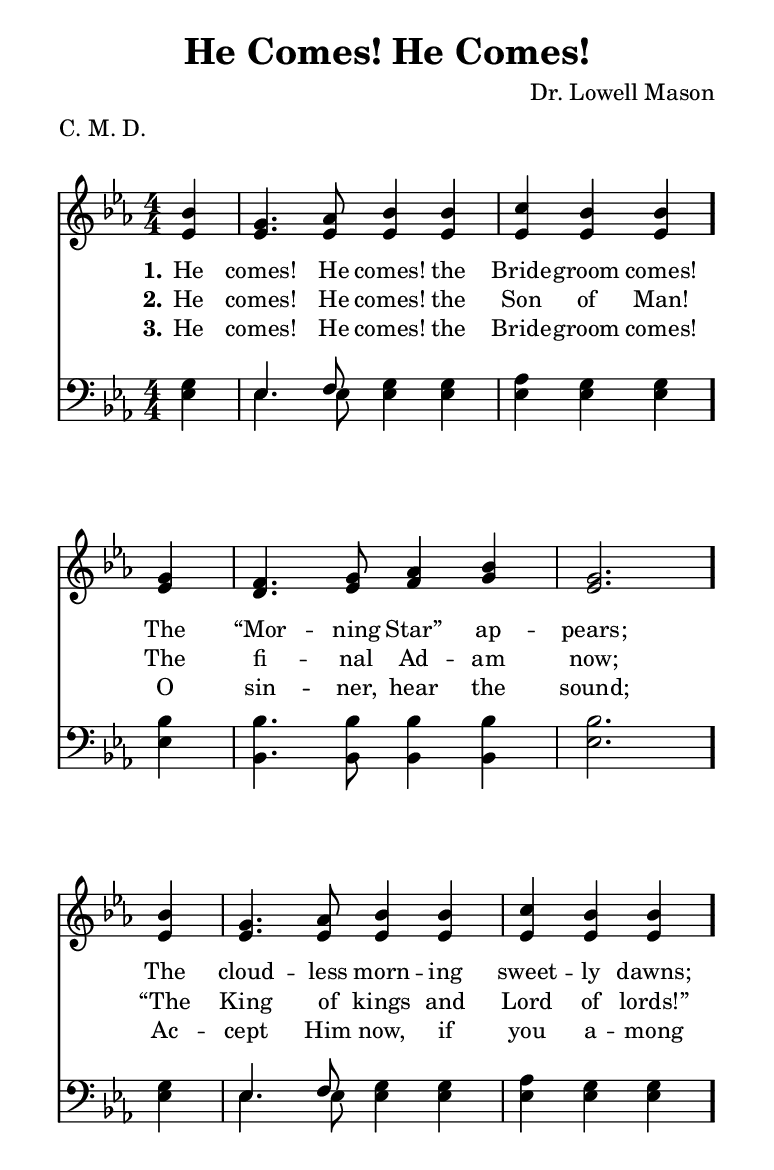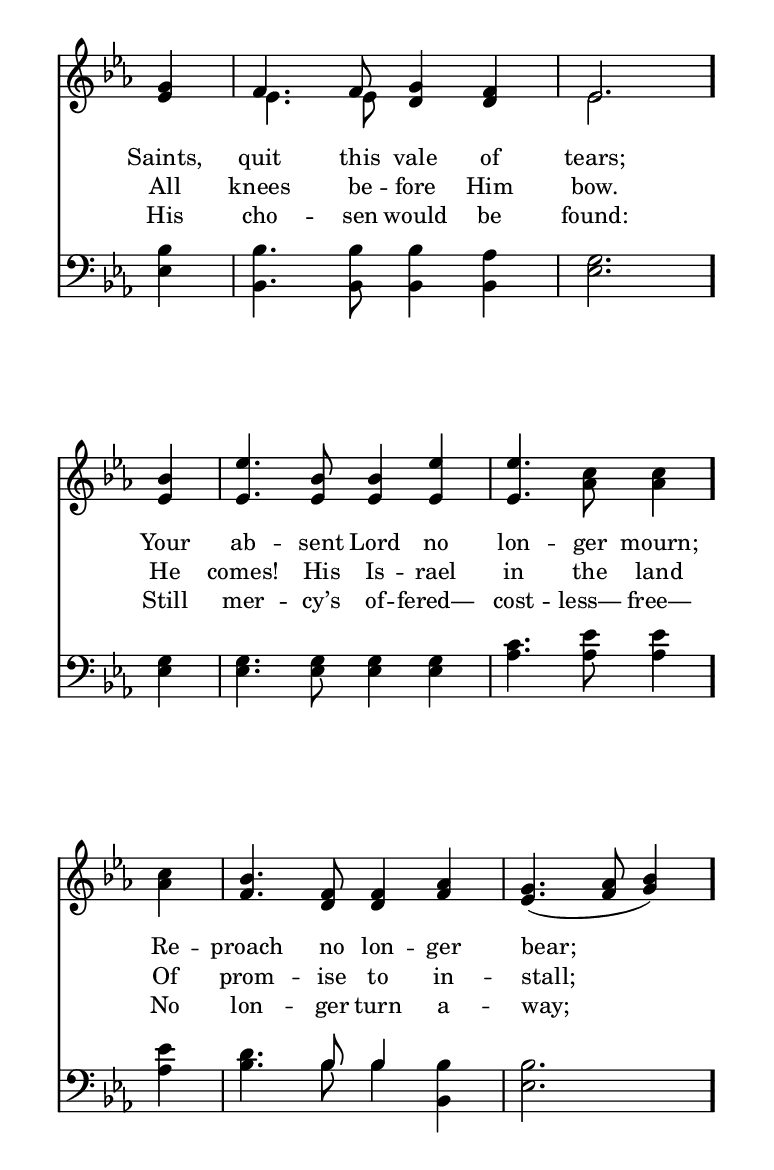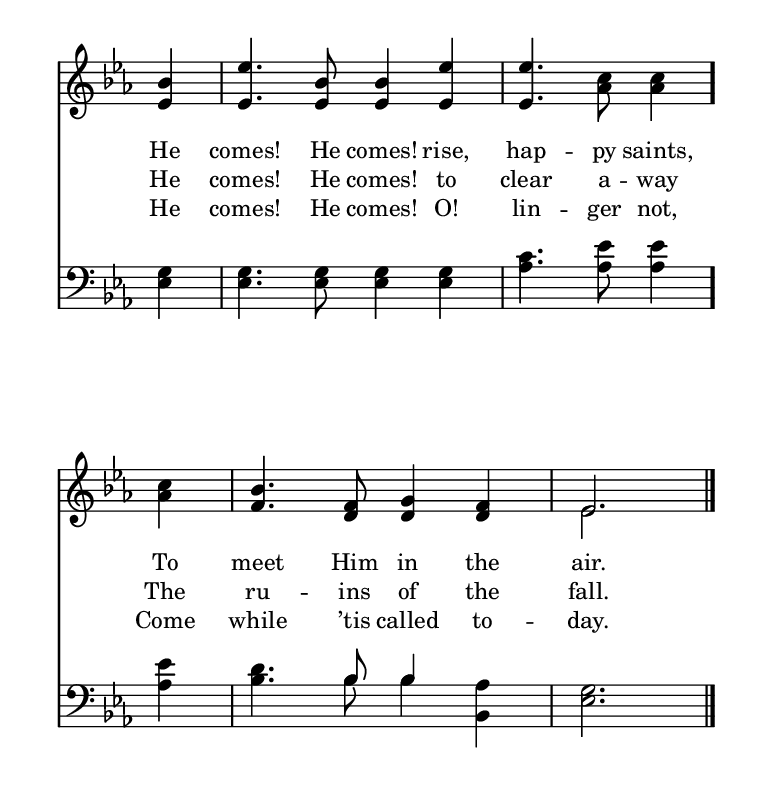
\include "common/global.ily"
\paper {
  \include "common/paper.ily"
  %ragged-bottom = ##t
  %ragged-last-bottom = ##t
  %systems-per-page = ##f
  %page-count = ##f
}

\header{
  hymnnumber = "17"
  title = "He Comes! He Comes!"
  tunename = "Ostend"
  meter = "C. M. D."
  %poet = ""
  composer = "Dr. Lowell Mason"
  %copyright = ""
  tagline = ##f
}

% for fermata in MIDI
ta = { \tempo 4=80 }
tb = { \tempo 4=40 }

patternAA = { c4 | c4. c8 c4 c4 | c4 c4 c4    } % Line 1 / 3 all
patternAB = { c4 | c4. c8 c4 c4 | c4. c8 c4   } % Line 5 / 7 all
patternAC = { c4 | c4. c8 c4 c4 | c4.( c8 c4) } % Line 6 soprano / alto

patternBA = { c4 | c4. c8 c4 c4 c2. } % Line 2 / 4 / 8 all, Line 6 tenor / bass

global = {
  \include "common/overrides.ily"
  \override Staff.TimeSignature.style = #'numbered
  \time 4/4
  \override Score.MetronomeMark.transparent = ##t % hide all fermata changes too
  \ta
  \key ees \major
  \partial 4
  \autoBeamOff
}

notesSoprano = {
\global
\relative c'' {

  \changePitch \patternAA { bes  | g aes bes bes   | c bes bes }
  \changePitch \patternBA { g    | f g aes bes     | g         }
  \changePitch \patternAA { bes  | g aes bes bes   | c bes bes }
  \changePitch \patternBA { g    | f f g f         | ees       }

  \changePitch \patternAB { bes' | ees bes bes ees | ees c c   }
  \changePitch \patternAC { c    | bes f f aes     | g aes bes }
  \changePitch \patternAB { bes  | ees bes bes ees | ees c c   }
  \changePitch \patternBA { c    | bes f g f       | ees       }

  \bar "|."

}
}

notesAlto = {
\global
\relative e' {

  \changePitch \patternAA { ees | ees ees ees ees | ees ees ees }
  \changePitch \patternBA { ees | d ees f g       | ees         }
  \changePitch \patternAA { ees | ees ees ees ees | ees ees ees }
  \changePitch \patternBA { ees | ees ees d d     | ees         }

  \changePitch \patternAB { ees | ees ees ees ees | ees aes aes }
  \changePitch \patternAC { aes | f d d f         | ees f g     }
  \changePitch \patternAB { ees | ees ees ees ees | ees aes aes }
  \changePitch \patternBA { aes | f d d d         | ees         }

}
}

notesTenor = {
\global
\relative a {

  \changePitch \patternAA { g   | ees f g g       | aes g g   }
  \changePitch \patternBA { bes | bes bes bes bes | bes       }
  \changePitch \patternAA { g   | ees f g g       | aes g g   }
  \changePitch \patternBA { bes | bes bes bes aes | g         }

  \changePitch \patternAB { g   | g g g g         | c ees ees }
  \changePitch \patternBA { ees | d bes bes bes   | bes       }
  \changePitch \patternAB { g   | g g g g         | c ees ees }
  \changePitch \patternBA { ees | d bes bes aes   | g         }

}
}

notesBass = {
\global
\relative f {

  \changePitch \patternAA { ees | ees ees ees ees  | ees ees ees }
  \changePitch \patternBA { ees | bes bes bes bes  | ees         }
  \changePitch \patternAA { ees | ees ees ees ees  | ees ees ees }
  \changePitch \patternBA { ees | bes bes bes bes  | ees         }

  \changePitch \patternAB { ees | ees ees ees ees  | aes aes aes }
  \changePitch \patternBA { aes | bes bes bes bes, | ees         }
  \changePitch \patternAB { ees | ees ees ees ees  | aes aes aes }
  \changePitch \patternBA { aes | bes bes bes bes, | ees         }

}
}

wordsA = \lyricmode {
\set stanza = "1."

He comes! He comes! the Bride -- groom comes! \bar "."
The “Mor -- ning Star” ap -- pears; \bar "." \break
The cloud -- less morn -- ing sweet -- ly dawns; \bar "."
Saints, quit this vale of tears; \bar "." \break
Your ab -- sent Lord no lon -- ger mourn; \bar "."
Re -- proach no lon -- ger bear; \bar "." \break
He comes! He comes! rise, hap -- py saints, \bar "."
To meet Him in the air. \bar "." \break

}

wordsB = \lyricmode {
\set stanza = "2."

He comes! He comes! the Son of Man!
The fi -- nal Ad -- am now;
“The King of kings and Lord of lords!”
All knees be -- fore Him bow.
He comes! His Is -- rael in the land
Of prom -- ise to in -- stall;
He comes! He comes! to clear a -- way
The ru -- ins of the fall.

}

wordsC = \lyricmode {
\set stanza = "3."

He comes! He comes! the Bride -- groom comes!
O sin -- ner, hear the sound;
Ac -- cept Him now, if you a -- mong
His cho -- sen would be found:
Still mer -- cy’s of -- fered— cost -- less— free—
No lon -- ger turn a -- way;
He comes! He comes! O! lin -- ger not,
Come while ’tis called to -- day.

}

\score {
  \context ChoirStaff <<
    \context Staff = upper <<
      \set ChoirStaff.systemStartDelimiter = #'SystemStartBar
      \set ChoirStaff.printPartCombineTexts = ##f
      \partcombine #'(2 . 9) \notesSoprano \notesAlto
      \context NullVoice = sopranos { \voiceOne << \notesSoprano >> }
      \context NullVoice = altos { \voiceTwo << \notesAlto >> }
      \context Lyrics = one   \lyricsto sopranos \wordsA
      \context Lyrics = two   \lyricsto sopranos \wordsB
      \context Lyrics = three \lyricsto sopranos \wordsC
      %\context Lyrics = four  \lyricsto sopranos \wordsD
      %\context Lyrics = five  \lyricsto sopranos \wordsE
    >>
    \context Staff = men <<
      \clef bass
      \set ChoirStaff.printPartCombineTexts = ##f
      \partcombine #'(2 . 9) \notesTenor \notesBass
      \context NullVoice = tenors { \voiceOne << \notesTenor >> }
      \context NullVoice = basses { \voiceTwo << \notesBass >> }
    >>
  >>
  \layout {
    \include "common/layout.ily"
  }
  \midi{
    \include "common/midi.ily"
  }
}

\version "2.19.49"  % necessary for upgrading to future LilyPond versions.

% vi:set et ts=2 sw=2 ai nocindent syntax=lilypond:
